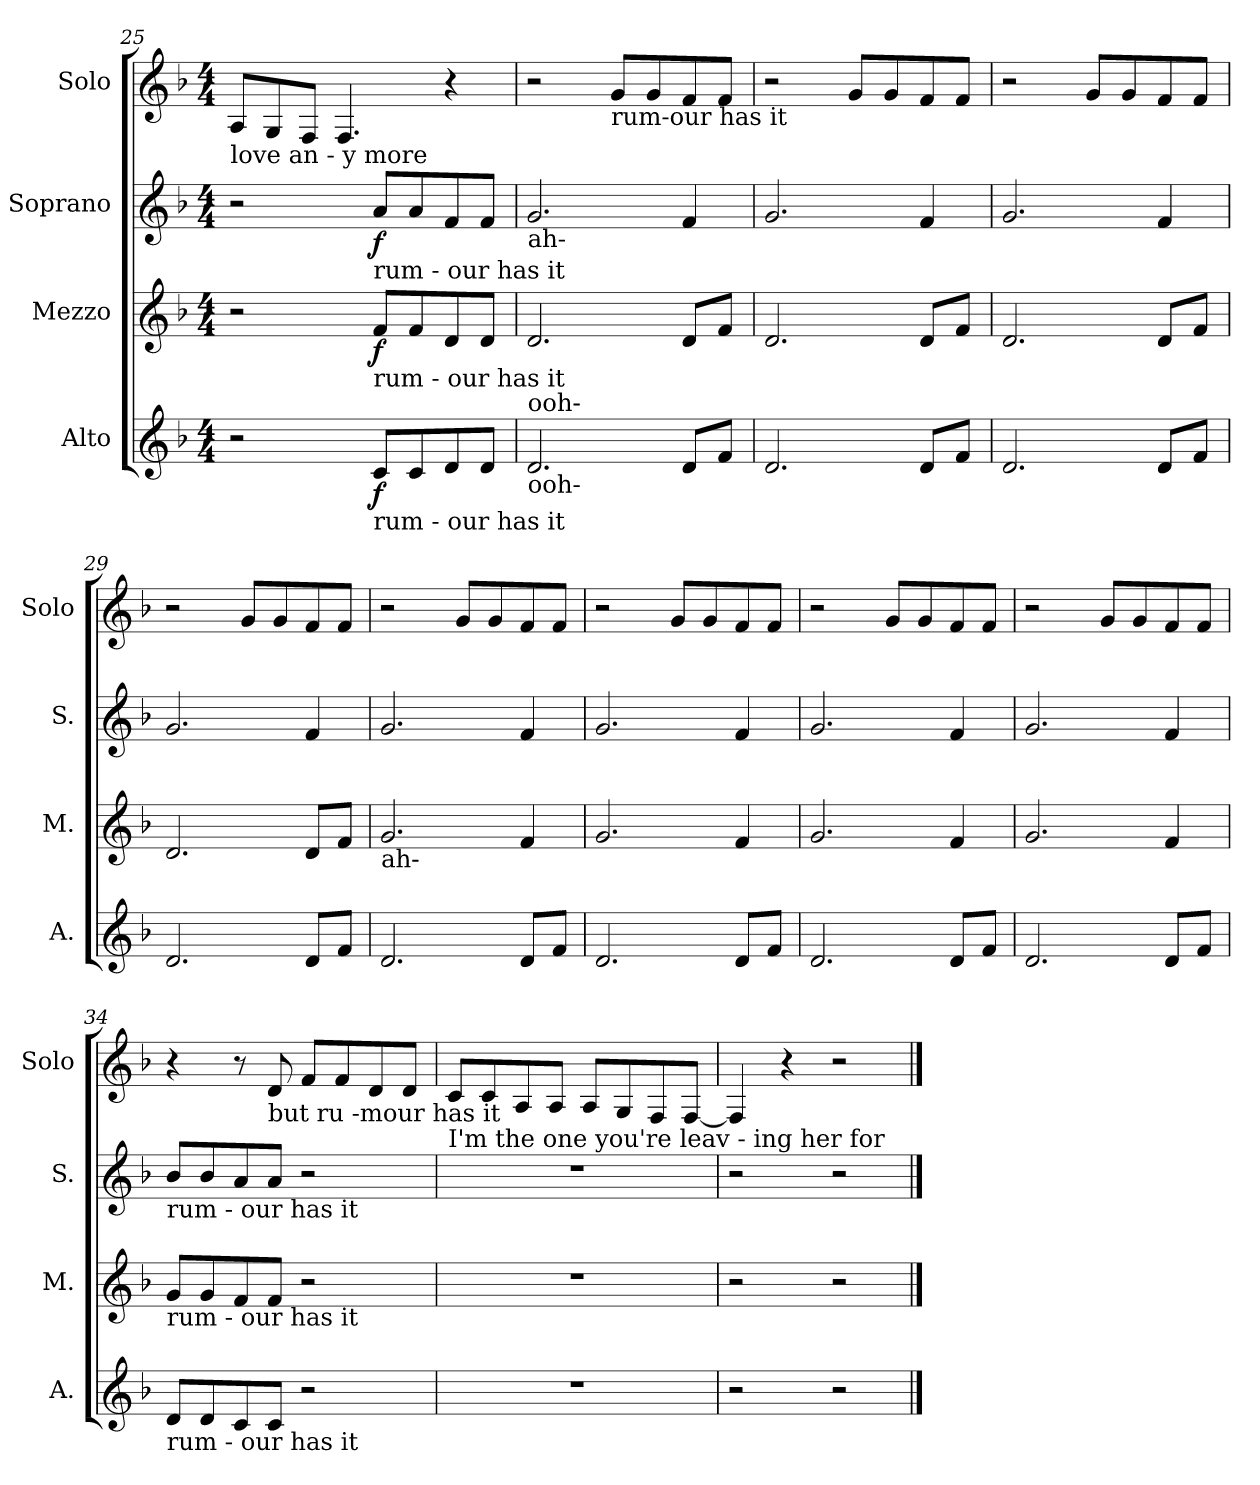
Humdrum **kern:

**kern	**dynam	**kern	**dynam	**kern	**dynam	**kern
*part4	*part4	*part3	*part3	*part2	*part2	*part1
*staff4	*staff4	*staff3	*staff3	*staff2	*staff2	*staff1
*I"Alto	*	*I"Mezzo	*	*I"Soprano	*	*I"Solo
*I'A.	*	*I'M.	*	*I'S.	*	*I'Solo
!!LO:LB:g=z
*clefG2	*	*clefG2	*	*clefG2	*	*clefG2
*k[b-]	*	*k[b-]	*	*k[b-]	*	*k[b-]
*M4/4	*	*M4/4	*	*M4/4	*	*M4/4
=25	=25	=25	=25	=25	=25	=25
!	!	!	!	!	!	!LO:TX:b:t=love  an -  y  more
2r	.	2r	.	2r	.	8A/L
.	.	.	.	.	.	8G/
.	.	.	.	.	.	8F/J
.	.	.	.	.	.	4.F/
!	!	!	!	!LO:TX:b:t=rum - our  has   it	!	!
!	!	!LO:TX:b:t=rum - our  has   it	!	!	!	!
!LO:TX:b:t=rum - our  has   it	!	!	!	!	!	!
!	!LO:DY:b	!	!LO:DY:b	!	!LO:DY:b	!
8c/L	f	8f/L	f	8a/L	f	.
8c/	.	8f/	.	8a/	.	.
8d/	.	8d/	.	8f/	.	4r
8d/J	.	8d/J	.	8f/J	.	.
=26	=26	=26	=26	=26	=26	=26
!	!	!	!	!LO:TX:b:t=ah-	!	!
!	!	!LO:TX:b:t=ooh-	!	!	!	!
!LO:TX:b:t=ooh-	!	!	!	!	!	!
2.d/	.	2.d/	.	2.g/	.	2r
!	!	!	!	!	!	!LO:TX:b:t=rum-our has it
.	.	.	.	.	.	8g/L
.	.	.	.	.	.	8g/
8d/L	.	8d/L	.	4f/	.	8f/
8f/J	.	8f/J	.	.	.	8f/J
=27	=27	=27	=27	=27	=27	=27
2.d/	.	2.d/	.	2.g/	.	2r
.	.	.	.	.	.	8g/L
.	.	.	.	.	.	8g/
8d/L	.	8d/L	.	4f/	.	8f/
8f/J	.	8f/J	.	.	.	8f/J
=28	=28	=28	=28	=28	=28	=28
2.d/	.	2.d/	.	2.g/	.	2r
.	.	.	.	.	.	8g/L
.	.	.	.	.	.	8g/
8d/L	.	8d/L	.	4f/	.	8f/
8f/J	.	8f/J	.	.	.	8f/J
=29	=29	=29	=29	=29	=29	=29
2.d/	.	2.d/	.	2.g/	.	2r
.	.	.	.	.	.	8g/L
.	.	.	.	.	.	8g/
8d/L	.	8d/L	.	4f/	.	8f/
8f/J	.	8f/J	.	.	.	8f/J
!!LO:LB:g=z
=30	=30	=30	=30	=30	=30	=30
!	!	!LO:TX:b:t=ah-	!	!	!	!
2.d/	.	2.g/	.	2.g/	.	2r
.	.	.	.	.	.	8g/L
.	.	.	.	.	.	8g/
8d/L	.	4f/	.	4f/	.	8f/
8f/J	.	.	.	.	.	8f/J
=31	=31	=31	=31	=31	=31	=31
2.d/	.	2.g/	.	2.g/	.	2r
.	.	.	.	.	.	8g/L
.	.	.	.	.	.	8g/
8d/L	.	4f/	.	4f/	.	8f/
8f/J	.	.	.	.	.	8f/J
=32	=32	=32	=32	=32	=32	=32
2.d/	.	2.g/	.	2.g/	.	2r
.	.	.	.	.	.	8g/L
.	.	.	.	.	.	8g/
8d/L	.	4f/	.	4f/	.	8f/
8f/J	.	.	.	.	.	8f/J
=33	=33	=33	=33	=33	=33	=33
2.d/	.	2.g/	.	2.g/	.	2r
.	.	.	.	.	.	8g/L
.	.	.	.	.	.	8g/
8d/L	.	4f/	.	4f/	.	8f/
8f/J	.	.	.	.	.	8f/J
=34	=34	=34	=34	=34	=34	=34
!	!	!	!	!LO:TX:b:t=rum - our  has   it	!	!
!	!	!LO:TX:b:t=rum - our  has   it	!	!	!	!
!LO:TX:b:t=rum - our  has   it	!	!	!	!	!	!
8d/L	.	8g/L	.	8b-/L	.	4r
8d/	.	8g/	.	8b-/	.	.
8c/	.	8f/	.	8a/	.	8r
!	!	!	!	!	!	!LO:TX:b:t=but ru -mour has  it
8c/J	.	8f/J	.	8a/J	.	8d/
2r	.	2r	.	2r	.	8f/L
.	.	.	.	.	.	8f/
.	.	.	.	.	.	8d/
.	.	.	.	.	.	8d/J
!!LO:PB:g=z
=35	=35	=35	=35	=35	=35	=35
!	!	!	!	!	!	!LO:TX:b:t=I'm         the         one      you're      leav   -   ing         her         for
1r	.	1r	.	1r	.	8c/L
.	.	.	.	.	.	8c/
.	.	.	.	.	.	8A/
.	.	.	.	.	.	8A/J
.	.	.	.	.	.	8A/L
.	.	.	.	.	.	8G/
.	.	.	.	.	.	8F/
.	.	.	.	.	.	[8F/J
=36	=36	=36	=36	=36	=36	=36
2r	.	2r	.	2r	.	4F/]
.	.	.	.	.	.	4r
2r	.	2r	.	2r	.	2r
==	==	==	==	==	==	==
*-	*-	*-	*-	*-	*-	*-
